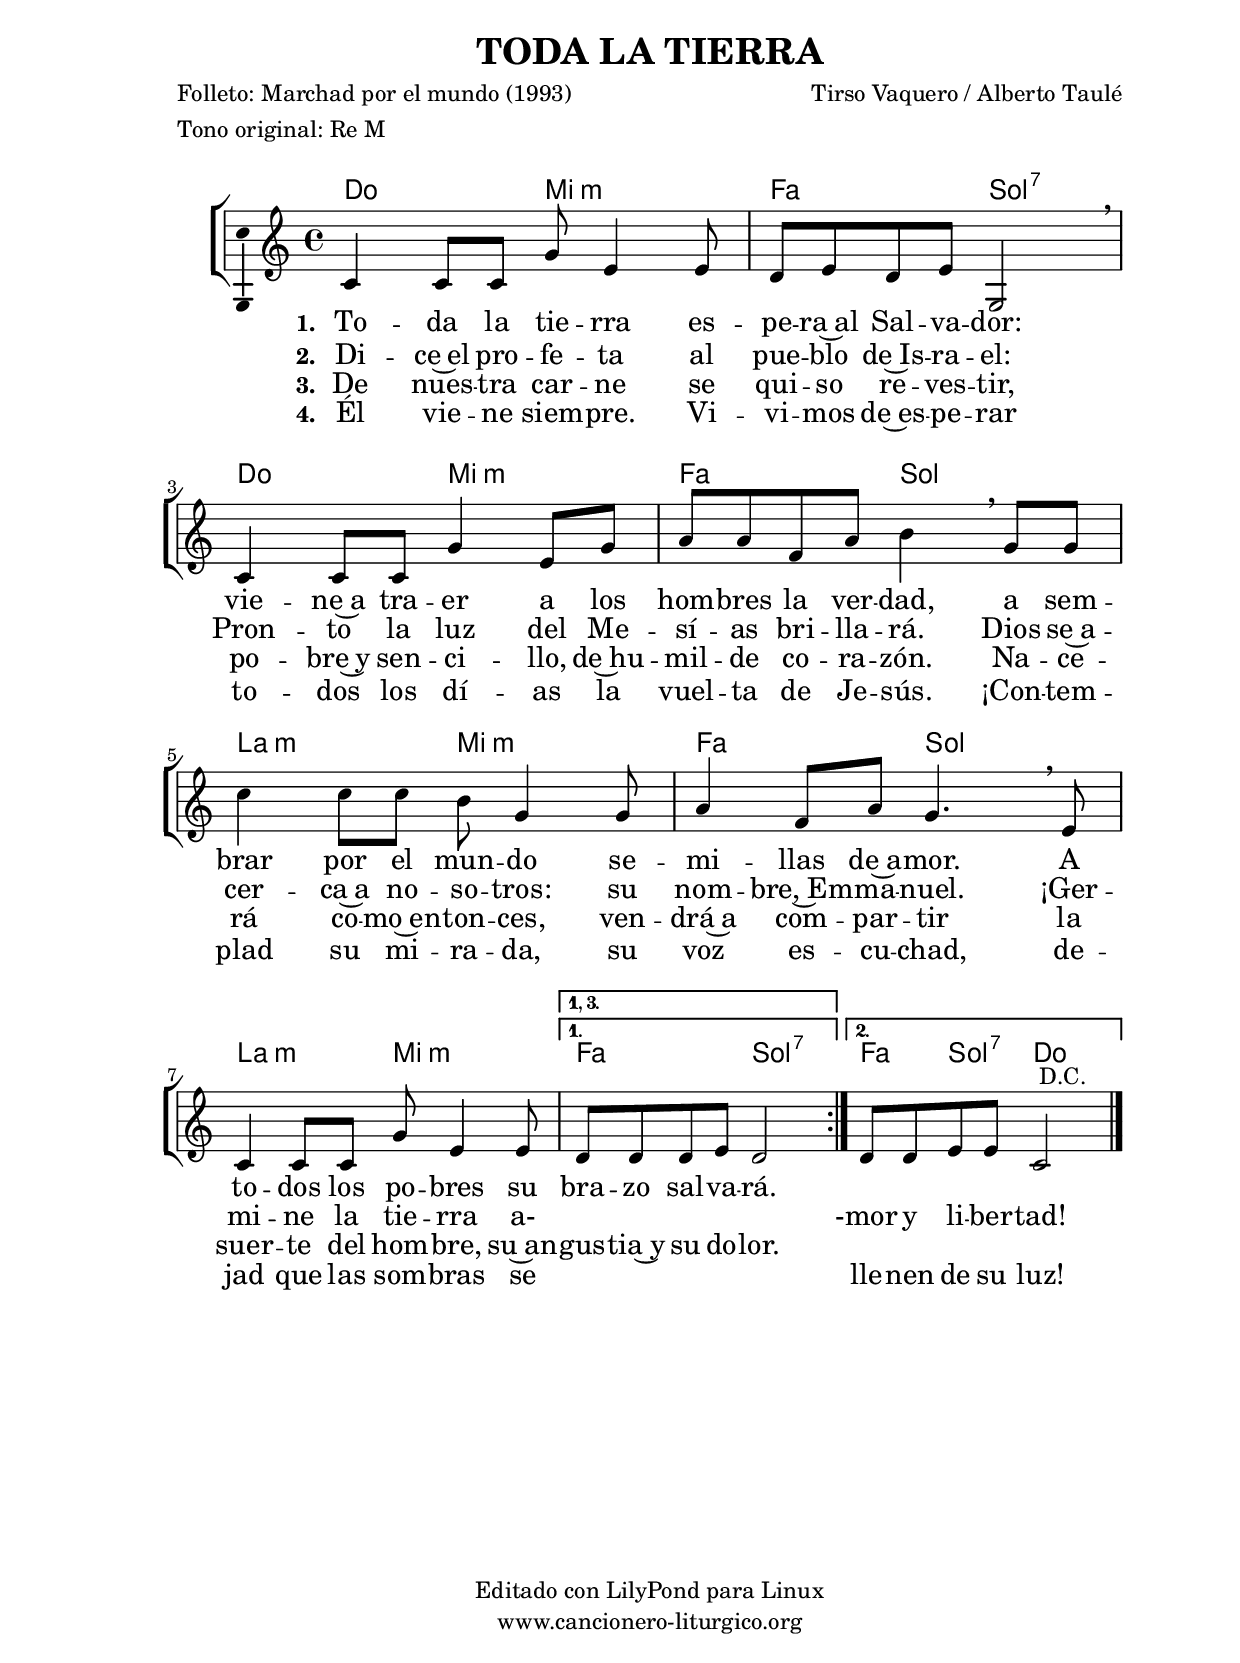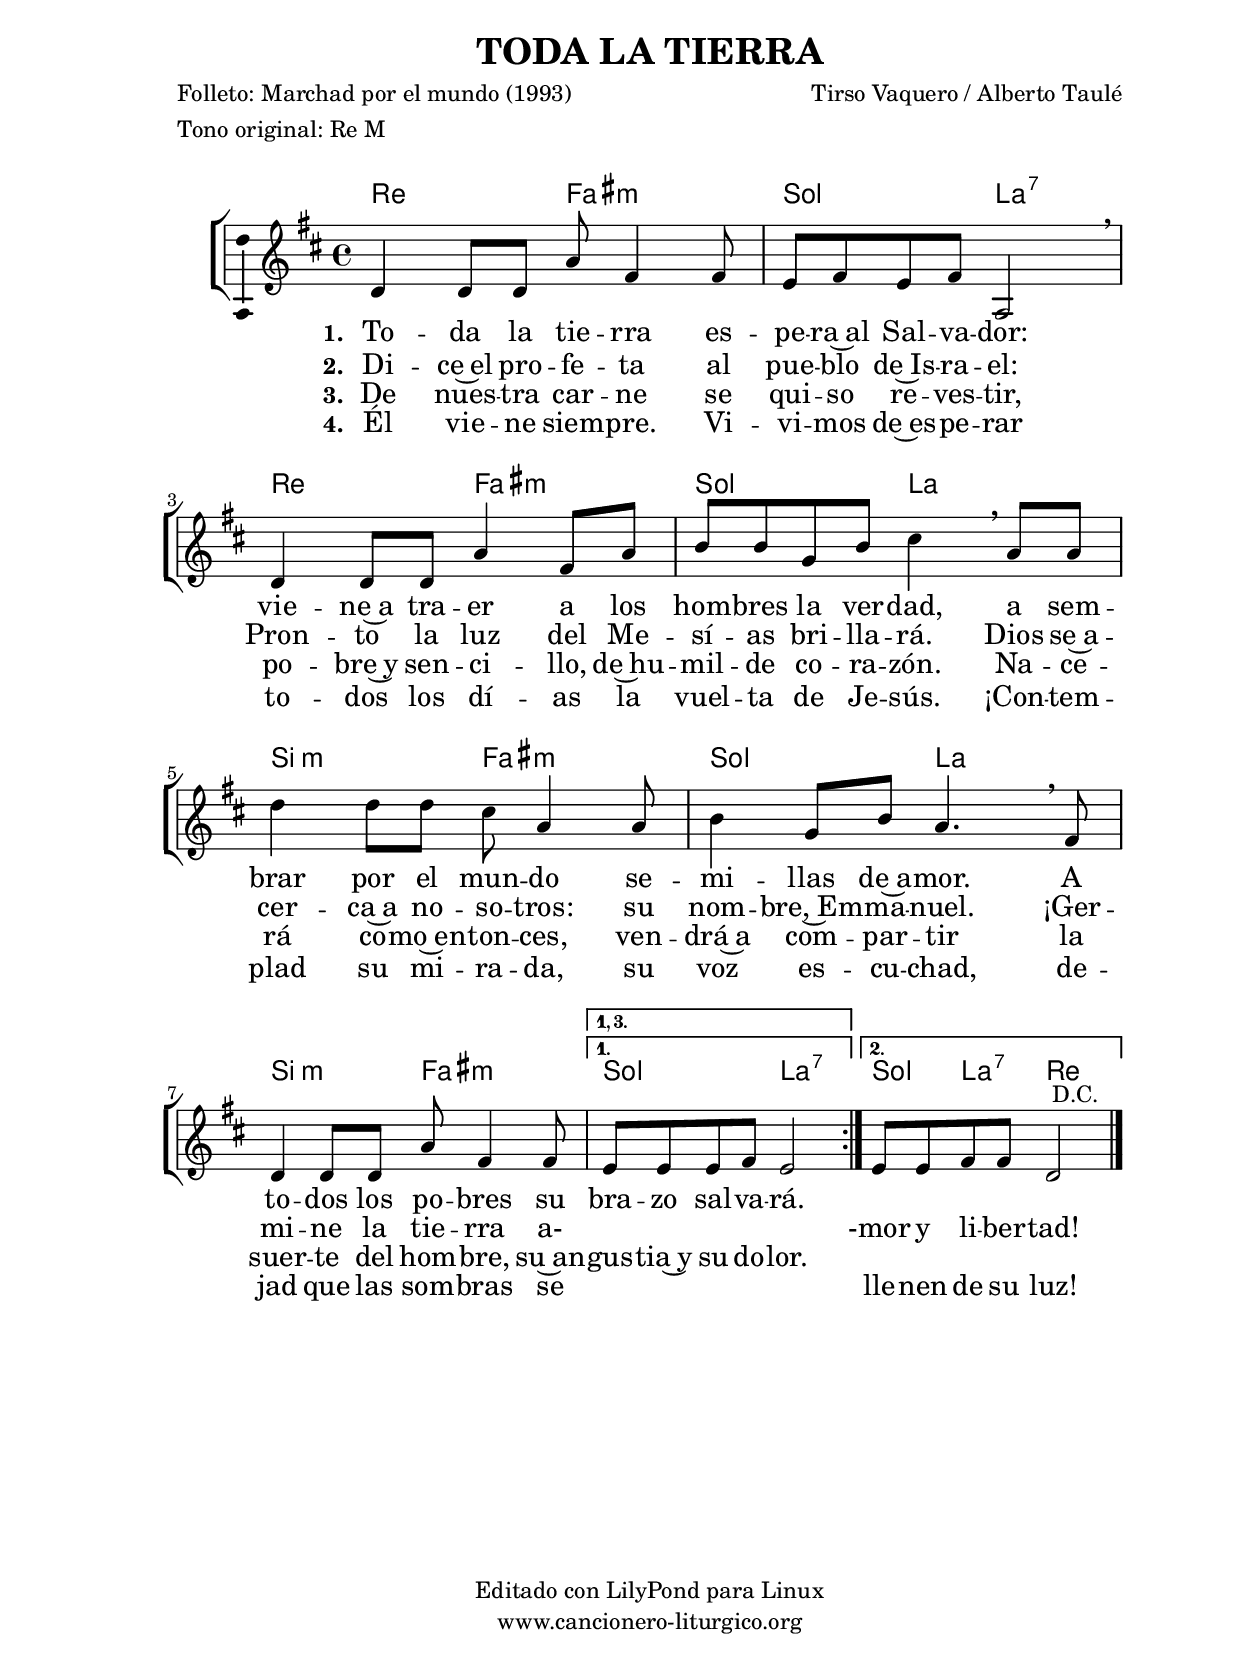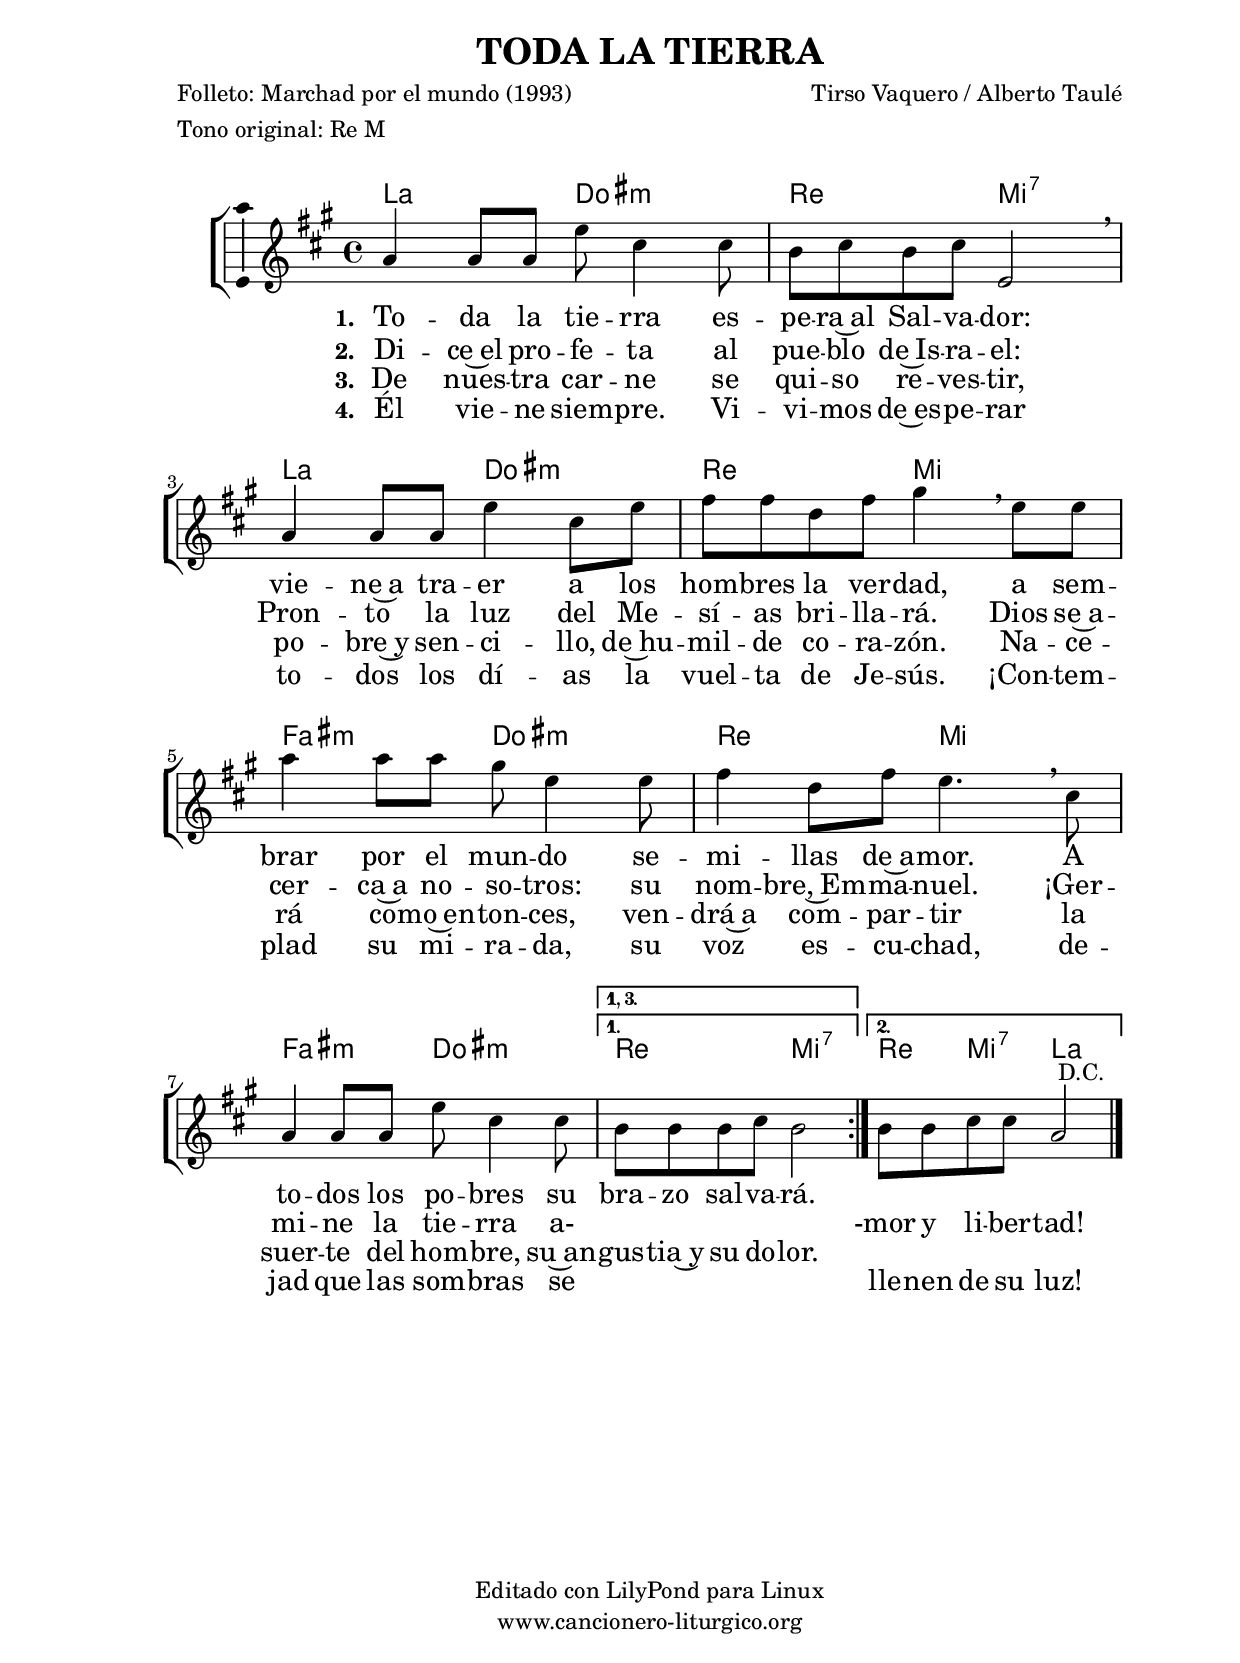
%
%para convertir .midi en .wav:
%timidity filename.midi -Ow -o finename.wav
%
%
%Para convertir de .wav a .mp3:
%lame -h -m j filename.wav
%
%
%para escuchar el midi:
%timidity nombrefichero.midi
%


%versión de lilypond para la que se ha escrito esta partitura:
\version "2.16.0"

	%Tamaño papel
	#(set-default-paper-size "a4")
	%Tamaño partitura
	#(set-global-staff-size 20)
	%No responde al pulsar sobre una nota
	#(ly:set-option 'point-and-click #f)

%parámetros del encabezamiento:
\header {
	title = "TODA LA TIERRA"
	subtitle = ""
	composer = "Tirso Vaquero / Alberto Taulé"
	poet = "Folleto: Marchad por el mundo (1993)"
	meter = "Tono original: Re M"
	arranger = ""
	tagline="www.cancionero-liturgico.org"
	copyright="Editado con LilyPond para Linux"
	}

%parámetros asociados al papel:
\paper  {
	oddHeaderMarkup = \markup {\fill-line { \on-the-fly #not-first-page \fromproperty #'header:title \on-the-fly #not-first-page \fromproperty #'header:composer }}
	evenHeaderMarkup = \markup {\fill-line { \fromproperty #'header:composer \fromproperty #'header:title }}
	#(set-paper-size "a4")
	print-page-number = ##f
	first-page-number = 1
	print-first-page-number = ##f
%	head-separation = 3.0 \cm
	top-margin = 2.0 \cm
	bottom-margin = 0.5\cm
%%%	bottom-margin = -2.0\cm
	left-margin = 3.0 \cm
	line-width = 16.0 \cm 
	indent = 8\mm
	interscoreline = 2.\mm
	between-system-space = 15\mm
%	para que las partituras no llenen la hoja:
	ragged-bottom = ##t
%	idem para la última hoja:
	ragged-last-bottom = ##f
%	para que las partituras llenen el ancho del papel:
	ragged-last = ##f
	after-title-space = 2.5 \cm
%system-count=8

	%Flexible Vertical Spacing
%	markup-markup-spacing =
%	#'((basic-distance . 15) (minimum-distance . 15) (padding . 3))
	markup-system-spacing =
	#'((basic-distance . 15) (minimum-distance . 15) (padding . 3))
	system-system-spacing =
	#'((basic-distance . 15) (minimum-distance . 15) (padding . 3))
	score-system-spacing =
	#'((basic-distance . 15) (minimum-distance . 15) (padding . 5))
%	top-system-spacing = % header
%	#'((basic-distance . 8) (minimum-distance . 0) (padding . 0))
%	top-markup-spacing =
%	#'((basic-distance . 20) (minimum-distance . 20) (padding . 0))
	last-bottom-spacing = % footer
	#'((basic-distance . 5) (minimum-distance . 5) (padding . 0))
%	score-markup-spacing =
%	#'((basic-distance . 16) (minimum-distance . 13) (padding . 0))

	}


%parámetros que afectan a toda la partitura:
global =  {
	%clave de sol (G):
	\clef G
	%armadura:
	\transpose d c
	\key d \major
	\tempo 4=88
	\set Score.tempoHideNote = ##t
	}


acordes = {
	\italianChords
	\chordmode {
	\transpose d c
{

\repeat volta 2 {
d2 fis:m g a:7
d fis:m g a
b:m fis:m g a
b:m fis:m
}
\alternative {
{
\set Score.repeatCommands = #'((volta #f) (volta "1, 3."))
g2 a:7
}
{
\set Score.repeatCommands = #'((volta #f) (volta "2, 4.") end-repeat)
g4 a:7 d2
}
}


}
}
}

melodia = 
	\transpose d c
{
	\relative c'{
	\time 4/4

\repeat volta 2 {
d4 d8 d a' fis4 fis8
e8 fis e fis a,2 \breathe
d4 d8 d a'4 fis8 a
b8 b g b cis4 \breathe a8 a
d4 d8 d cis a4 a8
b4 g8 b a4. \breathe fis8
d4 d8 d a' fis4 fis8
}
\alternative{
{
\set Score.repeatCommands = #'((volta #f) (volta "1, 3."))
e8 e e fis e2
}
{
\set Score.repeatCommands = #'((volta #f) (volta "2, 4.") end-repeat)
e8 e fis fis d2^" D.C. "
}
}

\bar "|."
	}
	}


texto = \lyricmode {

\set stanza =#"1. " To -- da la tie -- rra es -- pe -- ra~al Sal -- va -- dor:
vie -- ne~a tra -- er a los hom -- bres la ver -- dad,
a sem -- brar por el mun -- do se -- mi -- llas de~a -- mor.
A to -- dos los po -- bres su bra -- zo sal -- va -- rá.


	}

textodos = \lyricmode {

\set stanza =#"2. " Di -- ce~el pro -- fe -- ta al pue -- blo de~Is -- ra -- el:
Pron -- to la luz del Me -- sí -- as bri -- lla -- rá.
Dios se~a -- cer -- ca~a no -- so -- tros: su nom -- bre,~Em -- ma -- nuel.
¡Ger -- mi -- ne la tie -- rra a- \skip1 \skip1 \skip1 \skip1 \skip1 -mor y li -- ber -- tad!

	}

textotres = \lyricmode {

\set stanza =#"3. " De nues -- tra car -- ne se qui -- so re -- ves -- tir,
po -- bre~y sen -- ci -- llo, de~hu -- mil -- de co -- ra -- zón.
Na -- ce -- rá co -- mo~en -- ton -- ces, ven -- drá~a com -- par -- tir
la suer -- te del hom -- bre, su~an -- gus -- tia~y su do -- lor.

	}

textocuatro = \lyricmode {

\set stanza =#"4. " Él vie -- ne siem -- pre. Vi -- vi -- mos de~es -- pe -- rar
to -- dos los dí -- as la vuel -- ta de Je -- sús.
¡Con -- tem -- plad su mi -- ra -- da, su voz es -- cu -- chad,
de -- jad que las som -- bras se \skip1 \skip1 \skip1 \skip1 \skip1 lle -- nen de su luz!

	}

acordesStaff = \context ChordNames = acordesStaff <<
	\set chordChanges = ##t
	\acordes
	>>


vozStaff = \context Voice = vozStaff
\with {\consists "Ambitus_engraver"}
<<
%	\set Staff.instrumentName = ""
%	\set Staff.shortInstrumentName = ""
%	\set Staff.midiInstrument = #"clarinet"
%	\set Staff.midiInstrument = #"cello"
%	\set Staff.midiInstrument = #"flute"
	\set Staff.midiInstrument = #"electric guitar (jazz)"
%	\set Staff.midiInstrument = #"english horn"
%	\set Staff.midiInstrument = #"violin"
%	\set Staff.midiInstrument = #"glockenspiel"
	\set Staff.midiMinimumVolume = #0.7
	\set Staff.midiMaximumVolume = #0.9
	\global
	\melodia
	>>

textoStaff = \context Lyrics = textoStaff <<
	\lyricsto vozStaff \texto
	>>

textodosStaff = \context Lyrics = textodosStaff <<
	\lyricsto vozStaff \textodos
	>>

textotresStaff = \context Lyrics = textotresStaff <<
	\lyricsto vozStaff \textotres
	>>

textocuatroStaff = \context Lyrics = textocuatroStaff <<
	\lyricsto vozStaff \textocuatro
	>>


\book {
	\score {
		\context ChoirStaff {
			\override StaffGroup.SystemStartBracket #'collapse-height = #1
			\override Score.SystemStartBar #'collapse-height = #1
			<<
			\acordesStaff
			\vozStaff
			\textoStaff
			\textodosStaff
			\textotresStaff
			\textocuatroStaff
			>>
			}
		\layout {
	    		\context {
				\Lyrics
				\override LyricText #'font-size = #2
				}
	   		 \context {
				\Score
				\override StaffSymbol #'staff-space = #(magstep +3)
				}
			}
		}
	\score {
		\unfoldRepeats
		\context ChoirStaff {
			<<
			\acordesStaff
			\vozStaff
			>>
			}
		\midi {
	  		\context {
	  			\Score
				tempoWholesPerMinute = #(ly:make-moment 70 4)
				}
			}
		}
	}



#(define output-suffix "C")
\book {
	\score {
		\context ChoirStaff {
			\override StaffGroup.SystemStartBracket #'collapse-height = #1
			\override Score.SystemStartBar #'collapse-height = #1
\transpose c d
			<<
			\acordesStaff
			\vozStaff
			\textoStaff
			\textodosStaff
			\textotresStaff
			\textocuatroStaff
			>>
			}
		\layout {
	    		\context {
				\Lyrics
				\override LyricText #'font-size = #2
				}
	   		 \context {
				\Score
				\override StaffSymbol #'staff-space = #(magstep +3)
				}
			}
		}
	}

#(define output-suffix "S")
\book {
	\score {
		\context ChoirStaff {
			\override StaffGroup.SystemStartBracket #'collapse-height = #1
			\override Score.SystemStartBar #'collapse-height = #1
\transpose c a
			<<
			\acordesStaff
			\vozStaff
			\textoStaff
			\textodosStaff
			\textotresStaff
			\textocuatroStaff
			>>
			}
		\layout {
	    		\context {
				\Lyrics
				\override LyricText #'font-size = #2
				}
	   		 \context {
				\Score
				\override StaffSymbol #'staff-space = #(magstep +3)
				}
			}
		}
	}


